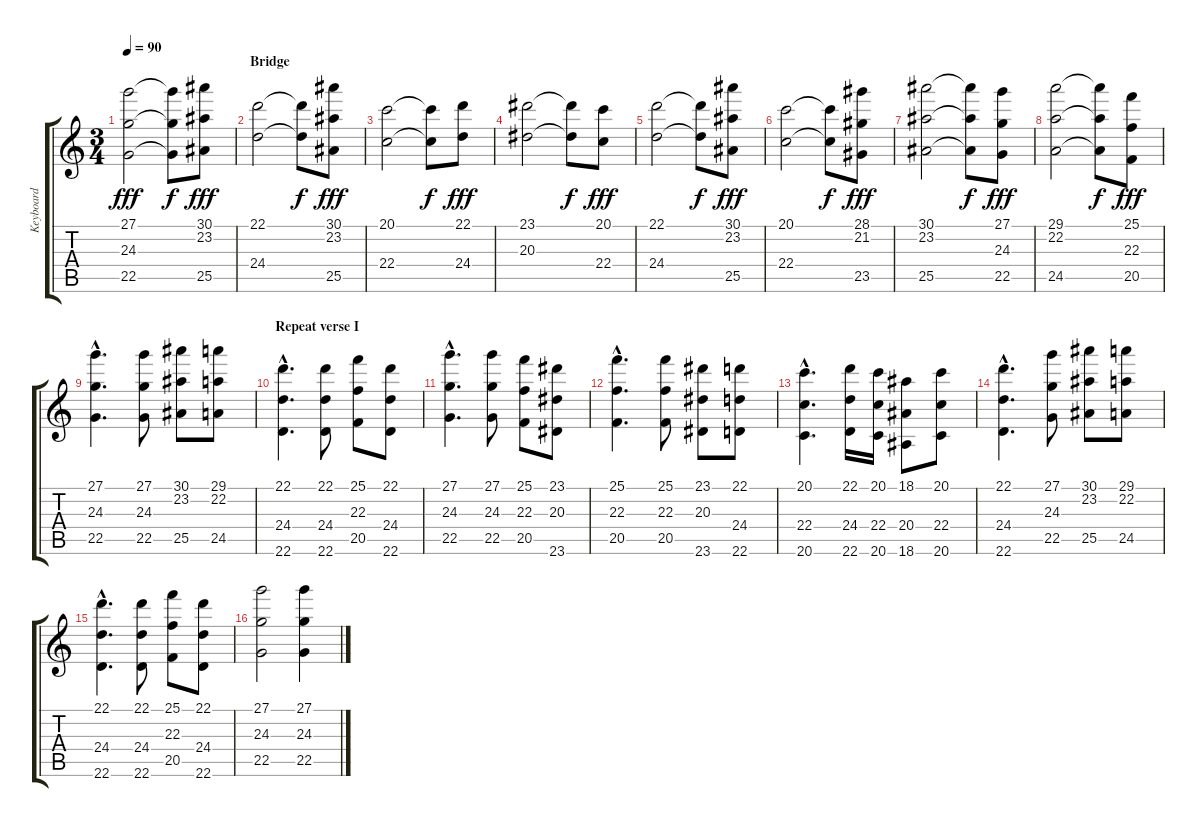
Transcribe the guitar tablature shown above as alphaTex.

\track ("Keyboard" "Keyboard") {instrument acousticgrandpiano}
\staff {score tabs}
\tuning (E4 B3 G3 D3 A2 E2) {hide}
\ts (3 4)
\tempo 90
\clef g2
\ks c
(27.1 24.3 22.5).2{dy fff} (27.1{t} 24.3{t} 22.5{t}).8{dy f} (30.1 23.2 25.5).8{dy fff} |
\section ("" "Bridge")
(22.1 24.4).2 (22.1{t} 24.4{t}).8{dy f} (30.1 23.2 25.5).8{dy fff} |
(20.1 22.4).2 (20.1{t} 22.4{t}).8{dy f} (22.1 24.4).8{dy fff} |
(23.1 20.3).2 (23.1{t} 20.3{t}).8{dy f} (20.1 22.4).8{dy fff} |
(22.1 24.4).2 (22.1{t} 24.4{t}).8{dy f} (30.1 23.2 25.5).8{dy fff} |
(20.1 22.4).2 (20.1{t} 22.4{t}).8{dy f} (28.1 21.2 23.5).8{dy fff} |
(30.1 23.2 25.5).2 (30.1{t} 23.2{t} 25.5{t}).8{dy f} (27.1 24.3 22.5).8{dy fff} |
(29.1 22.2 24.5).2 (29.1{t} 22.2{t} 24.5{t}).8{dy f} (25.1 22.3 20.5).8{dy fff} |
(27.1{hac} 24.3{hac} 22.5{hac}).4{d} (27.1 24.3 22.5).8 (30.1 23.2 25.5).8 (29.1 22.2 24.5).8 |
\section ("" "Repeat verse I")
(22.1{hac} 24.4{hac} 22.6{hac}).4{d} (22.1 24.4 22.6).8 (25.1 22.3 20.5).8 (22.1 24.4 22.6).8 |
(27.1{hac} 24.3{hac} 22.5{hac}).4{d} (27.1 24.3 22.5).8 (25.1 22.3 20.5).8 (23.1 20.3 23.6).8 |
(25.1{hac} 22.3{hac} 20.5{hac}).4{d} (25.1 22.3 20.5).8 (23.1 20.3 23.6).8 (22.1 24.4 22.6).8 |
(20.1{hac} 22.4{hac} 20.6{hac}).4{d} (22.1 24.4 22.6).16 (20.1 22.4 20.6).16 (18.1 20.4 18.6).8 (20.1 22.4 20.6).8 |
(22.1{hac} 24.4{hac} 22.6{hac}).4{d} (27.1 24.3 22.5).8 (30.1 23.2 25.5).8 (29.1 22.2 24.5).8 |
(22.1{hac} 24.4{hac} 22.6{hac}).4{d} (22.1 24.4 22.6).8 (25.1 22.3 20.5).8 (22.1 24.4 22.6).8 |
(27.1 24.3 22.5).2 (27.1 24.3 22.5).4
